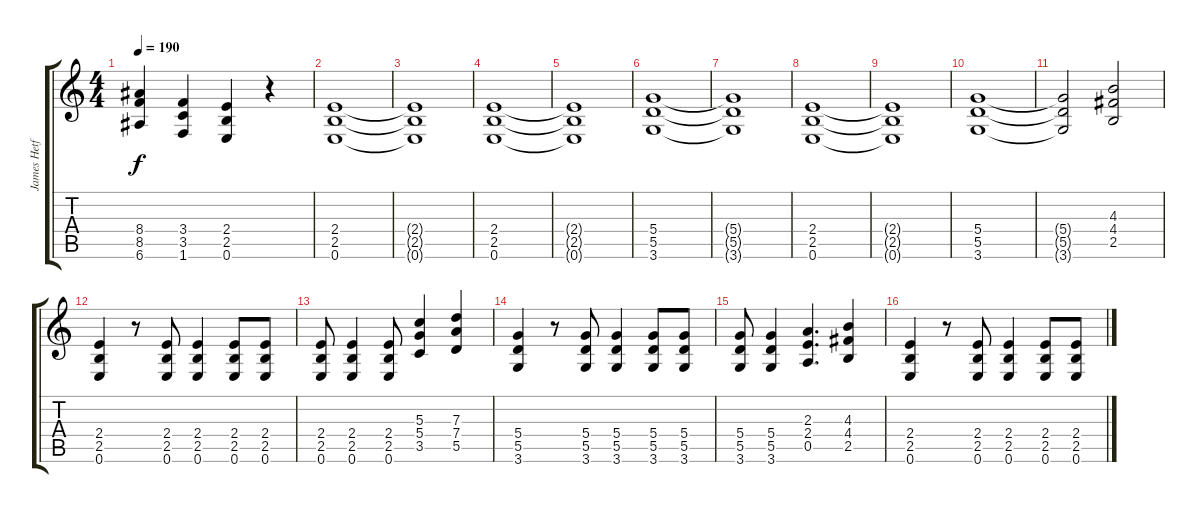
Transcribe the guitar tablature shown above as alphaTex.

\track ("James Hetfield" "James Hetf") {instrument distortionguitar}
\staff {score tabs}
\tuning (E4 B3 G3 D3 A2 E2) {hide}
\ts (4 4)
\tempo 190
\clef g2
\ks c
(8.4 8.5 6.6).4{dy f} (3.4 3.5 1.6).4 (2.4 2.5 0.6).4 r.4 |
(2.4 2.5 0.6).1 |
(2.4{t} 2.5{t} 0.6{t}).1 |
(2.4 2.5 0.6).1 |
(2.4{t} 2.5{t} 0.6{t}).1 |
(5.4 5.5 3.6).1 |
(5.4{t} 5.5{t} 3.6{t}).1 |
(2.4 2.5 0.6).1 |
(2.4{t} 2.5{t} 0.6{t}).1 |
(5.4 5.5 3.6).1 |
(5.4{t} 5.5{t} 3.6{t}).2 (4.3 4.4 2.5).2 |
(2.4 2.5 0.6).4 r.8 (2.4 2.5 0.6).8 (2.4 2.5 0.6).4 (2.4 2.5 0.6).8 (2.4 2.5 0.6).8 |
(2.4 2.5 0.6).8 (2.4 2.5 0.6).4 (2.4 2.5 0.6).8 (5.3 5.4 3.5).4 (7.3 7.4 5.5).4 |
(5.4 5.5 3.6).4 r.8 (5.4 5.5 3.6).8 (5.4 5.5 3.6).4 (5.4 5.5 3.6).8 (5.4 5.5 3.6).8 |
(5.4 5.5 3.6).8 (5.4 5.5 3.6).4 (2.3 2.4 0.5).4{d} (4.3 4.4 2.5).4 |
(2.4 2.5 0.6).4 r.8 (2.4 2.5 0.6).8 (2.4 2.5 0.6).4 (2.4 2.5 0.6).8 (2.4 2.5 0.6).8
